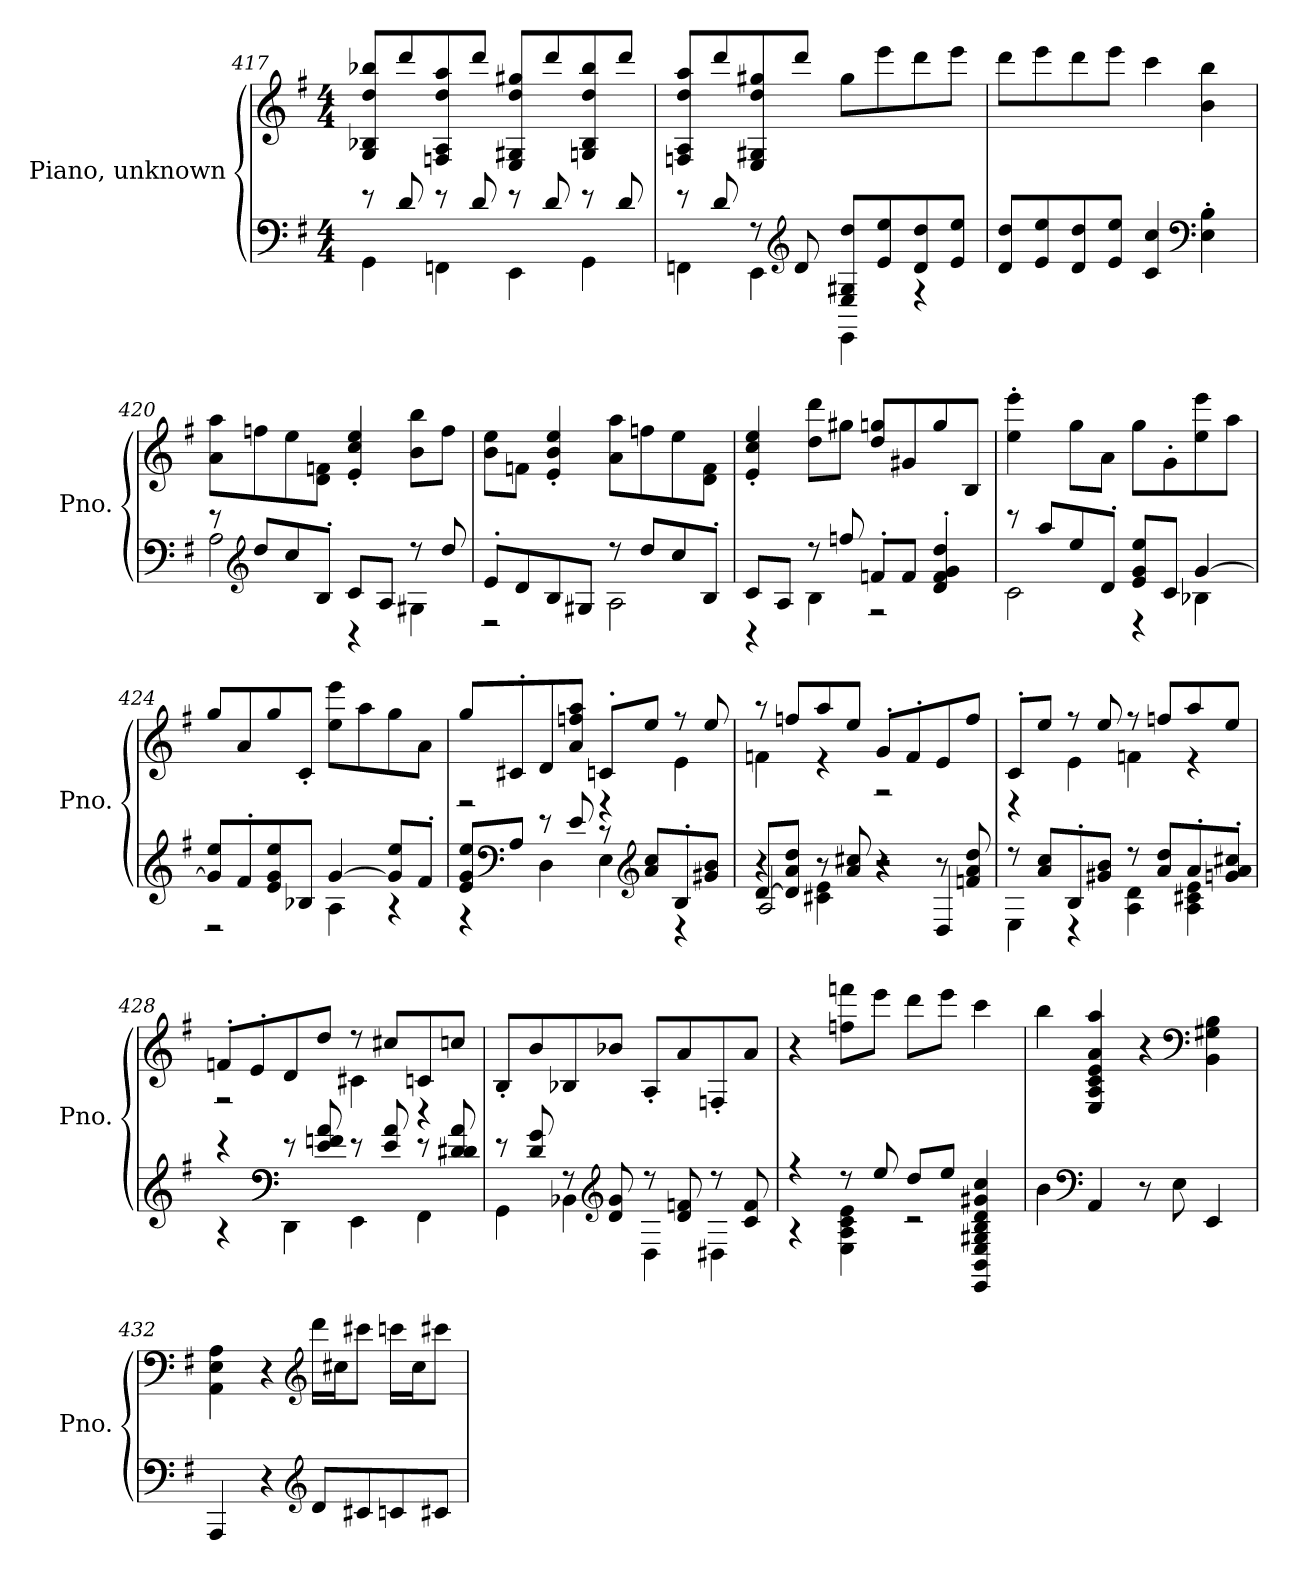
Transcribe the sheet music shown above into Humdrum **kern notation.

**kern	**kern
*part1	*part1
*staff2	*staff1
*I"Piano, unknown	*
*I'Pno.	*
!!LO:LB:g=z
*clefF4	*clefG2
*k[f#]	*k[f#]
*M4/4	*M4/4
=417	=417
*^	*
8r	4GG\	8G/ 8B-X/ 8dd/ 8bb-X/L
8d/	.	8ddd/
8r	4FFn\	8Fn/ 8A/ 8dd/ 8aa/
8d/	.	8ddd/J
8r	4EE\	8E/ 8G#X/ 8dd/ 8gg#X/L
8d/	.	8ddd/
8r	4GG\	8Gn/ 8B-/ 8dd/ 8bb-/
8d/	.	8ddd/J
=418	=418	=418
8r	4FFn\	8Fn/ 8A/ 8dd/ 8aa/L
8d/	.	8ddd/
8r	4EE\	8E/ 8G#X/ 8dd/ 8gg#X/
*clefG2	*	*
8d/	.	8ddd/J
8E/ 8G#X/ 8dd/L	4EE\	8gg#\L
8e/ 8ee/	.	8eee\
8d/ 8dd/	4r	8ddd\
8e/ 8ee/J	.	8eee\J
*v	*v	*
=419	=419
8d/ 8dd/L	8ddd\L
8e/ 8ee/	8eee\
8d/ 8dd/	8ddd\
8e/ 8ee/J	8eee\J
4c/ 4cc/	4ccc\
*clefF4	*
4E\' 4B\'	4b\ 4bb\
!!LO:LB:g=z
=420	=420
*^	*
8r	2A\	8a\ 8aa\L
*clefG2	*	*
8dd/L	.	8ffn\
8cc/	.	8ee\
8B'/J	.	8d\ 8fn\J
8c/L	4r	4e/' 4cc/' 4ee/'
8A/J	.	.
8r	4G#X\	8b\ 8bb\L
8dd/	.	8ff\J
=421	=421	=421
8e'/L	2r	8b\ 8ee\L
8d/	.	8fn\J
8B/	.	4e/' 4b/' 4ee/'
8G#X/J	.	.
8r	2A\	8a\ 8aa\L
8dd/L	.	8ffn\
8cc/	.	8ee\
8B'/J	.	8d\ 8f\J
=422	=422	=422
8c/L	4r	4e/' 4cc/' 4ee/'
8A/J	.	.
8r	4B\	8dd\ 8ddd\L
8ffn/	.	8gg#X\J
8fn'/L	2r	8dd/ 8ggn/L
8f/J	.	8g#X/
4d/' 4f/' 4g/' 4dd/'	.	8gg/
.	.	8B/J
!!LO:LB:g=z
=423	=423	=423
8r	2c\	4ee\' 4eee\'
8aa/L	.	.
8ee/	.	8gg\L
8d'/J	.	8a\J
8e/ 8g/ 8ee/L	4r	8gg\L
8c/J	.	8g'\
[4g/	4B-X\	8ee\ 8eee\
.	.	8aa\J
=424	=424	=424
8g/] 8ee/L	2r	8gg/L
8f#'/	.	8a/
8e/ 8g/ 8ee/	.	8gg/
8B-X/J	.	8c'/J
[4g/	4A\	8ee\ 8eee\L
.	.	8aa\
8g/] 8ee/L	4r	8gg\
8f#'/J	.	8a\J
=425	=425	=425
*	*	*^
8e/ 8g/ 8ee/L	4r	8gg/L	2r
*clefF4	*	*	*
8A/J	.	8c#X'/	.
8r	4D\	8d/	.
8e/	.	8a/ 8ffn/ 8aa/J	.
8r	4E\	8cn'/L	4r
*clefG2	*	*	*
8a/ 8cc/L	.	8ee/J	.
8B'/	4r	8r	4e\
8g#X/ 8b/J	.	8ee/	.
!!LO:LB:g=z	!!
=426	=426	=426	=426
*	*^	*	*
[8d/L	4r	2A/	8r	4fn\
8d/] 8a/ 8dd/J	.	.	8ffn/L	.
8r	4c#X\ 4e\	.	8aa/	4r
8a/ 8cc#X/	.	.	8ee/J	.
4r	2r	4r	8g'/L	2r
.	.	.	8f'/	.
8r	.	4D/	8e/	.
8fn/ 8a/ 8dd/	.	.	8ff/J	.
*	*v	*v	*	*
=427	=427	=427	=427
8r	4E\	8c'/L	4r
8a/ 8cc/L	.	8ee/J	.
8B'/	4r	8r	4e\
8g#X/ 8b/J	.	8ee/	.
8r	4A\ 4d\	8r	4fn\
8a/ 8dd/L	.	8ffn/L	.
8a'/	4A\ 4c#X\ 4e\	8aa/	4r
8gn/' 8a/' 8cc#X/'J	.	8ee/J	.
=428	=428	=428	=428
4r	4r	8fn'/L	2r
.	.	8e'/	.
*clefF4	*	*	*
8r	4DD\	8d/	.
8e/ 8fn/ 8a/	.	8dd/J	.
8r	4EE\	8r	4c#X\
8e/ 8a/	.	8cc#X/L	.
8r	4FF#\	8cn/	4r
8d/ 8d#X/ 8a/	.	8ccn/J	.
*	*	*v	*v
!!LO:LB:g=z
=429	=429	=429
8r	4GG\	8B'/L
8d/ 8g/	.	8b/
8r	4BB-X\	8B-X/
*clefG2	*	*
8d/ 8g/	.	8b-X/J
8r	4D\	8A'/L
8d/ 8fn/	.	8a/
8r	4D#X\	8Fn'/
8c/ 8f/	.	8a/J
=430	=430	=430
4r	4r	4r
8r	4E\ 4A\ 4c\ 4e\	8ffn\ 8fffn\L
8ee/	.	8eee\J
8dd/L	2r	8ddd\L
8ee/J	.	8eee\J
4EE/ 4BB/ 4E/ 4G#X/ 4B/ 4d/ 4g#X/ 4cc/	.	4ccc\
*v	*v	*
=431	=431
4b\	4bb\
*clefF4	*
4AA/	4E/ 4A/ 4c/ 4e/ 4a/ 4aa/
8r	4r
8E\	.
*	*clefF4
4EE/	4BB\ 4G#X\ 4B\
!!LO:PB:g=z
=432	=432
4AAA/	4AA\ 4E\ 4A\
4r	4r
*clefG2	*clefG2
8d/L	16ddd\LL
.	16cc#X\J
8c#X/	8ccc#X\J
8cn/	16cccn\LL
.	16cc#\J
8c#X/J	8ccc#X\J
=	=
*-	*-
